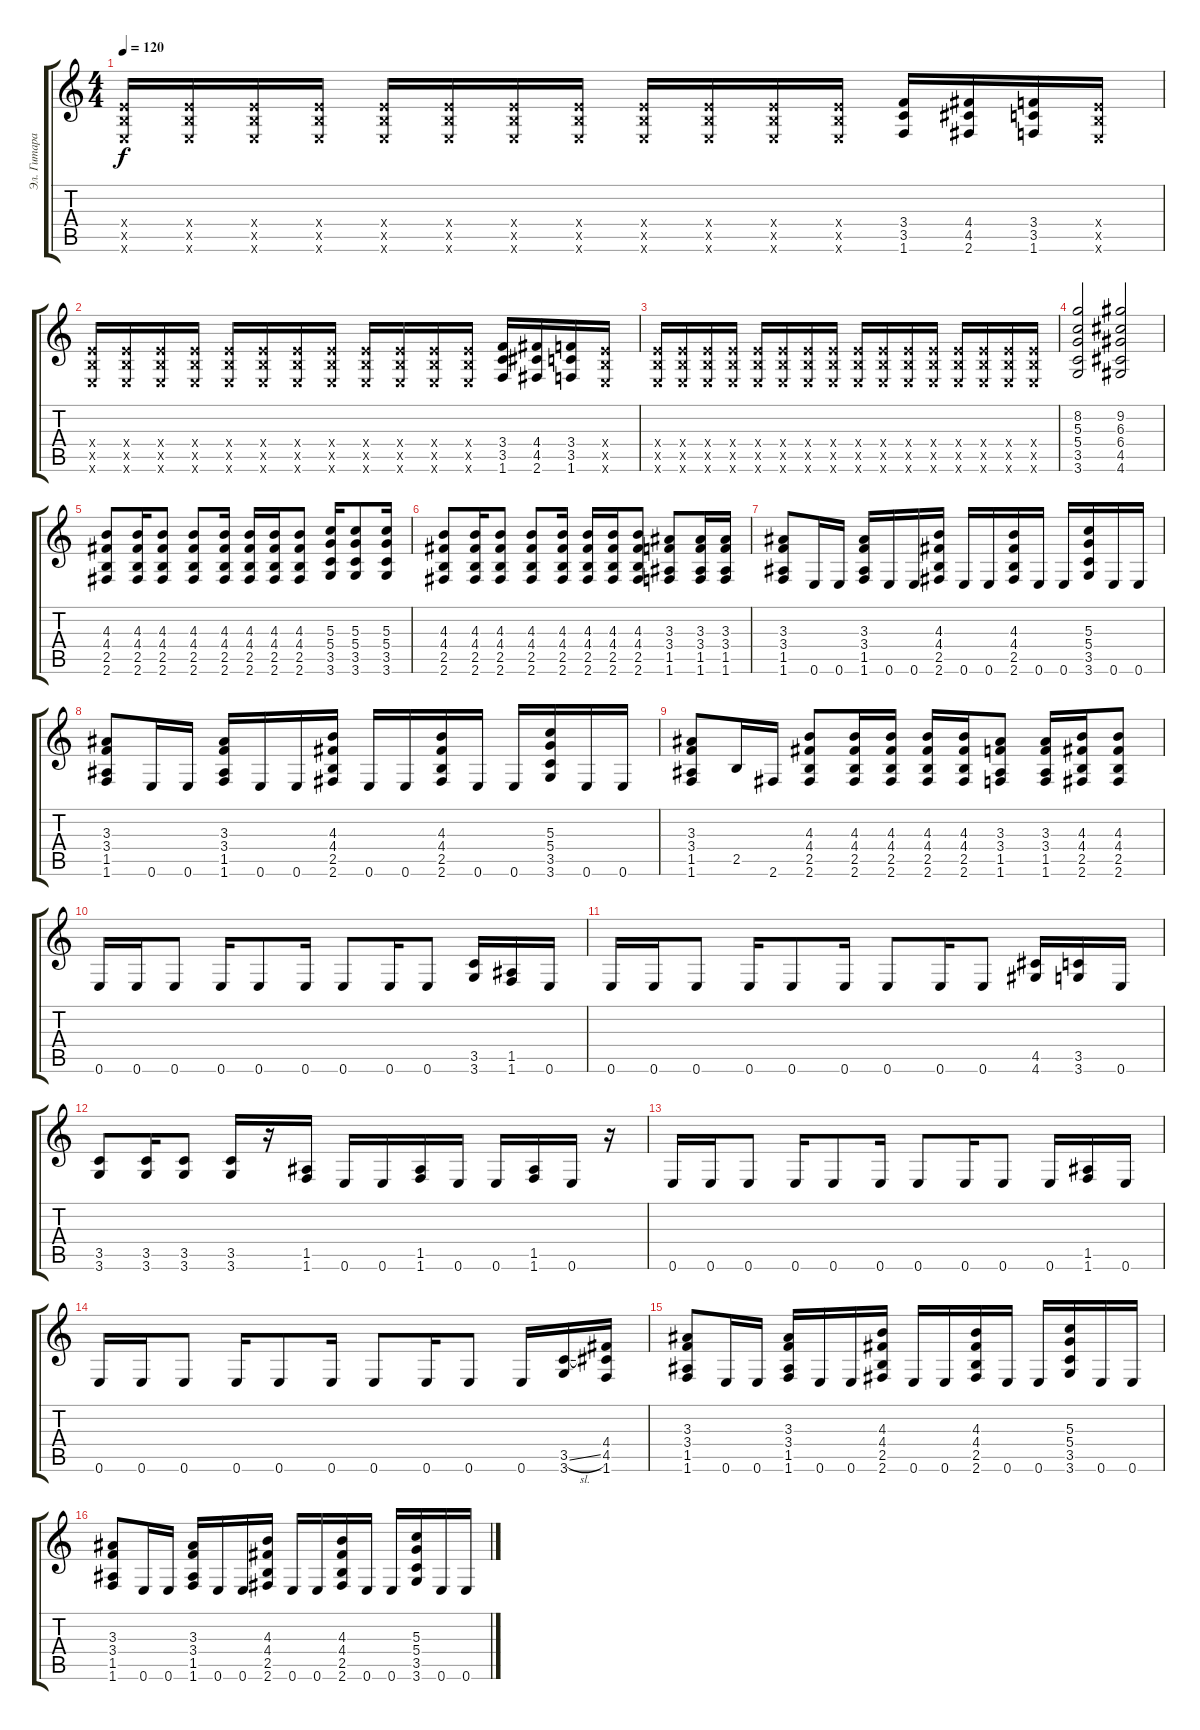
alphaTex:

\track ("Эл. Гитара" "Эл. Гитара") {instrument distortionguitar}
\staff {score tabs}
\tuning (E4 B3 G3 D3 A2 E2) {hide}
\ts (4 4)
\tempo 120
\clef g2
\ks c
(2.4{x} 2.5{x} 0.6{x}).16{dy f} (2.4{x} 2.5{x} 0.6{x}).16 (2.4{x} 2.5{x} 0.6{x}).16 (2.4{x} 2.5{x} 0.6{x}).16 (2.4{x} 2.5{x} 0.6{x}).16 (2.4{x} 2.5{x} 0.6{x}).16 (2.4{x} 2.5{x} 0.6{x}).16 (2.4{x} 2.5{x} 0.6{x}).16 (2.4{x} 2.5{x} 0.6{x}).16 (2.4{x} 2.5{x} 0.6{x}).16 (2.4{x} 2.5{x} 0.6{x}).16 (2.4{x} 2.5{x} 0.6{x}).16 (3.4 3.5 1.6).16 (4.4 4.5 2.6).16 (3.4 3.5 1.6).16 (2.4{x} 2.5{x} 0.6{x}).16 |
(2.4{x} 2.5{x} 0.6{x}).16 (2.4{x} 2.5{x} 0.6{x}).16 (2.4{x} 2.5{x} 0.6{x}).16 (2.4{x} 2.5{x} 0.6{x}).16 (2.4{x} 2.5{x} 0.6{x}).16 (2.4{x} 2.5{x} 0.6{x}).16 (2.4{x} 2.5{x} 0.6{x}).16 (2.4{x} 2.5{x} 0.6{x}).16 (2.4{x} 2.5{x} 0.6{x}).16 (2.4{x} 2.5{x} 0.6{x}).16 (2.4{x} 2.5{x} 0.6{x}).16 (2.4{x} 2.5{x} 0.6{x}).16 (3.4 3.5 1.6).16 (4.4 4.5 2.6).16 (3.4 3.5 1.6).16 (2.4{x} 2.5{x} 0.6{x}).16 |
(2.4{x} 2.5{x} 0.6{x}).16 (2.4{x} 2.5{x} 0.6{x}).16 (2.4{x} 2.5{x} 0.6{x}).16 (2.4{x} 2.5{x} 0.6{x}).16 (2.4{x} 2.5{x} 0.6{x}).16 (2.4{x} 2.5{x} 0.6{x}).16 (2.4{x} 2.5{x} 0.6{x}).16 (2.4{x} 2.5{x} 0.6{x}).16 (2.4{x} 2.5{x} 0.6{x}).16 (2.4{x} 2.5{x} 0.6{x}).16 (2.4{x} 2.5{x} 0.6{x}).16 (2.4{x} 2.5{x} 0.6{x}).16 (2.4{x} 2.5{x} 0.6{x}).16 (2.4{x} 2.5{x} 0.6{x}).16 (2.4{x} 2.5{x} 0.6{x}).16 (2.4{x} 2.5{x} 0.6{x}).16 |
(8.2 5.3 5.4 3.5 3.6).2 (9.2 6.3 6.4 4.5 4.6).2 |
(4.3 4.4 2.5 2.6).8 (4.3 4.4 2.5 2.6).16 (4.3 4.4 2.5 2.6).8 (4.3 4.4 2.5 2.6).8 (4.3 4.4 2.5 2.6).16 (4.3 4.4 2.5 2.6).16 (4.3 4.4 2.5 2.6).16 (4.3 4.4 2.5 2.6).8 (5.3 5.4 3.5 3.6).16 (5.3 5.4 3.5 3.6).8 (5.3 5.4 3.5 3.6).16 |
(4.3 4.4 2.5 2.6).8 (4.3 4.4 2.5 2.6).16 (4.3 4.4 2.5 2.6).8 (4.3 4.4 2.5 2.6).8 (4.3 4.4 2.5 2.6).16 (4.3 4.4 2.5 2.6).16 (4.3 4.4 2.5 2.6).16 (4.3 4.4 2.5 2.6).8 (3.3 3.4 1.5 1.6).8 (3.3 3.4 1.5 1.6).16 (3.3 3.4 1.5 1.6).16 |
(3.3 3.4 1.5 1.6).8 0.6.16 0.6.16 (3.3 3.4 1.5 1.6).16 0.6.16 0.6.16 (4.3 4.4 2.5 2.6).16 0.6.16 0.6.16 (4.3 4.4 2.5 2.6).16 0.6.16 0.6.16 (5.3 5.4 3.5 3.6).16 0.6.16 0.6.16 |
(3.3 3.4 1.5 1.6).8 0.6.16 0.6.16 (3.3 3.4 1.5 1.6).16 0.6.16 0.6.16 (4.3 4.4 2.5 2.6).16 0.6.16 0.6.16 (4.3 4.4 2.5 2.6).16 0.6.16 0.6.16 (5.3 5.4 3.5 3.6).16 0.6.16 0.6.16 |
(3.3 3.4 1.5 1.6).8 2.5.16 2.6.16 (4.3 4.4 2.5 2.6).8 (4.3 4.4 2.5 2.6).16 (4.3 4.4 2.5 2.6).16 (4.3 4.4 2.5 2.6).16 (4.3 4.4 2.5 2.6).16 (3.3 3.4 1.5 1.6).8 (3.3 3.4 1.5 1.6).16 (4.3 4.4 2.5 2.6).16 (4.3 4.4 2.5 2.6).8 |
0.6.16 0.6.16 0.6.8 0.6.16 0.6.8 0.6.16 0.6.8 0.6.16 0.6.8 (3.5 3.6).16 (1.5 1.6).16 0.6.16 |
0.6.16 0.6.16 0.6.8 0.6.16 0.6.8 0.6.16 0.6.8 0.6.16 0.6.8 (4.5 4.6).16 (3.5 3.6).16 0.6.16 |
(3.5 3.6).8 (3.5 3.6).16 (3.5 3.6).8 (3.5 3.6).16 r.16 (1.5 1.6).16 0.6.16 0.6.16 (1.5 1.6).16 0.6.16 0.6.16 (1.5 1.6).16 0.6.16 r.16 |
0.6.16 0.6.16 0.6.8 0.6.16 0.6.8 0.6.16 0.6.8 0.6.16 0.6.8 0.6.16 (1.5 1.6).16 0.6.16 |
0.6.16 0.6.16 0.6.8 0.6.16 0.6.8 0.6.16 0.6.8 0.6.16 0.6.8 0.6.16 (3.5{sl} 3.6).16 (4.4 4.5 1.6).16 |
(3.3 3.4 1.5 1.6).8 0.6.16 0.6.16 (3.3 3.4 1.5 1.6).16 0.6.16 0.6.16 (4.3 4.4 2.5 2.6).16 0.6.16 0.6.16 (4.3 4.4 2.5 2.6).16 0.6.16 0.6.16 (5.3 5.4 3.5 3.6).16 0.6.16 0.6.16 |
(3.3 3.4 1.5 1.6).8 0.6.16 0.6.16 (3.3 3.4 1.5 1.6).16 0.6.16 0.6.16 (4.3 4.4 2.5 2.6).16 0.6.16 0.6.16 (4.3 4.4 2.5 2.6).16 0.6.16 0.6.16 (5.3 5.4 3.5 3.6).16 0.6.16 0.6.16
